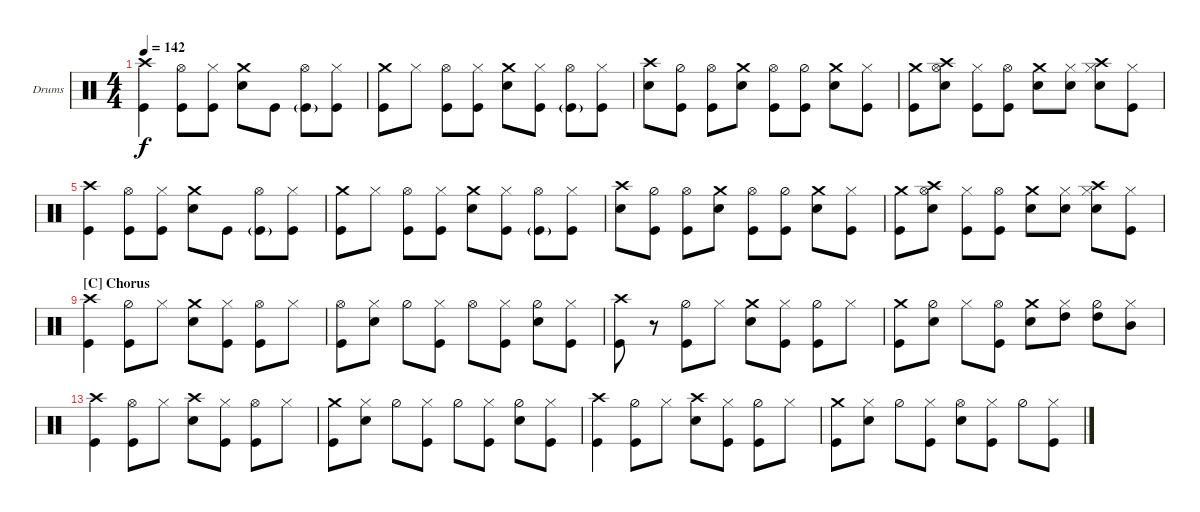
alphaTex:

\bracketExtendMode nobrackets
\firstSystemTrackNameOrientation horizontal
\otherSystemsTrackNameOrientation horizontal
\defaultBarNumberDisplay FirstOfSystem
\track ("Drumkit" "Drums") {instrument percussion}
\staff {score}
\articulation defaults
\ts (4 4)
\tempo 142
\clef neutral
\ks c
("Kick (hit)" "Crash high (hit)").4{dy f} ("Hi-Hat (open)" "Kick (hit)").8 ("Hi-Hat (closed)" "Kick (hit)").8 ("Snare (hit) 2" "Crash medium (hit)").8 "Kick (hit)".8 ("Hi-Hat (open)" "Kick (hit)"{g}).8 ("Hi-Hat (closed)" "Kick (hit)").8 |
("Kick (hit)" "Crash medium (hit)").8 "Hi-Hat (closed)".8 ("Kick (hit)" "Hi-Hat (open)").8 ("Hi-Hat (closed)" "Kick (hit)").8 ("Snare (hit) 2" "Crash medium (hit)").8 ("Kick (hit)" "Hi-Hat (closed)").8 ("Hi-Hat (open)" "Kick (hit)"{g}).8 ("Hi-Hat (closed)" "Kick (hit)").8 |
("Snare (hit) 2" "Crash high (hit)").8 ("Hi-Hat (half)" "Kick (hit)").8 ("Hi-Hat (open)" "Kick (hit)").8 ("Snare (hit) 2" "Crash medium (hit)").8 ("Hi-Hat (open)" "Kick (hit)").8 ("Hi-Hat (half)" "Kick (hit)").8 ("Snare (hit) 2" "Crash medium (hit)").8 ("Hi-Hat (closed)" "Kick (hit)").8 |
("Kick (hit)" "Crash medium (hit)").8 ("Snare (hit) 2" "Hi-Hat (open)" "Crash high (hit)").8 ("Hi-Hat (closed)" "Kick (hit)").8 ("Hi-Hat (open)" "Kick (hit)").8 ("Snare (hit) 2" "Crash medium (hit)").8 ("Hi-Hat (closed)" "Snare (hit) 2").8 ("Hi-Hat (closed)" "Snare (hit) 2" "Crash high (hit)").8 ("Hi-Hat (closed)" "Kick (hit)").8 |
("Kick (hit)" "Crash high (hit)").4 ("Hi-Hat (open)" "Kick (hit)").8 ("Hi-Hat (closed)" "Kick (hit)").8 ("Snare (hit) 2" "Crash medium (hit)").8 "Kick (hit)".8 ("Hi-Hat (open)" "Kick (hit)"{g}).8 ("Hi-Hat (closed)" "Kick (hit)").8 |
("Kick (hit)" "Crash medium (hit)").8 "Hi-Hat (closed)".8 ("Kick (hit)" "Hi-Hat (open)").8 ("Hi-Hat (closed)" "Kick (hit)").8 ("Snare (hit) 2" "Crash medium (hit)").8 ("Kick (hit)" "Hi-Hat (closed)").8 ("Hi-Hat (open)" "Kick (hit)"{g}).8 ("Hi-Hat (closed)" "Kick (hit)").8 |
("Snare (hit) 2" "Crash high (hit)").8 ("Hi-Hat (half)" "Kick (hit)").8 ("Hi-Hat (open)" "Kick (hit)").8 ("Snare (hit) 2" "Crash medium (hit)").8 ("Hi-Hat (open)" "Kick (hit)").8 ("Hi-Hat (half)" "Kick (hit)").8 ("Snare (hit) 2" "Crash medium (hit)").8 ("Hi-Hat (closed)" "Kick (hit)").8 |
("Kick (hit)" "Crash medium (hit)").8 ("Snare (hit) 2" "Hi-Hat (open)" "Crash high (hit)").8 ("Hi-Hat (closed)" "Kick (hit)").8 ("Hi-Hat (open)" "Kick (hit)").8 ("Snare (hit) 2" "Crash medium (hit)").8 ("Hi-Hat (closed)" "Snare (hit) 2").8 ("Hi-Hat (closed)" "Snare (hit) 2" "Crash high (hit)").8 ("Hi-Hat (closed)" "Kick (hit)").8 |
\section ("C" "Chorus")
("Kick (hit)" "Crash high (hit)").4 ("Hi-Hat (half)" "Kick (hit)").8 "Hi-Hat (closed)".8 ("Snare (hit) 2" "Crash medium (hit)").8 ("Kick (hit)" "Hi-Hat (closed)").8 ("Hi-Hat (open)" "Kick (hit)").8 "Hi-Hat (closed)".8 |
("Kick (hit)" "Hi-Hat (open)").8 ("Hi-Hat (closed)" "Snare (hit) 2").8 "Hi-Hat (half)".8 ("Hi-Hat (closed)" "Kick (hit)").8 "Hi-Hat (open)".8 ("Kick (hit)" "Hi-Hat (closed)").8 ("Snare (hit) 2" "Hi-Hat (half)").8 ("Hi-Hat (closed)" "Kick (hit)").8 |
("Crash high (hit)" "Kick (hit)").8 r.8 ("Hi-Hat (half)" "Kick (hit)").8 "Hi-Hat (closed)".8 ("Snare (hit) 2" "Crash medium (hit)").8 ("Kick (hit)" "Hi-Hat (closed)").8 ("Hi-Hat (half)" "Kick (hit)").8 "Hi-Hat (closed)".8 |
("Kick (hit)" "Crash medium (hit)").8 ("Hi-Hat (half)" "Snare (hit) 2").8 "Hi-Hat (closed)".8 ("Hi-Hat (open)" "Kick (hit)").8 ("Snare (hit) 2" "Crash medium (hit)").8 ("High Tom (hit)" "Hi-Hat (closed)").8 ("High Tom (hit)" "Hi-Hat (half)").8 ("Hi-Hat (closed)" "Mid Tom (hit)").8 |
("Crash high (hit)" "Kick (hit)").4 ("Hi-Hat (open)" "Kick (hit)").8 "Hi-Hat (closed)".8 ("Snare (hit) 2" "Crash high (hit)").8 ("Hi-Hat (closed)" "Kick (hit)").8 ("Hi-Hat (open)" "Kick (hit)").8 "Hi-Hat (closed)".8 |
("Kick (hit)" "Crash medium (hit)").8 ("Hi-Hat (closed)" "Snare (hit) 2").8 "Hi-Hat (half)".8 ("Hi-Hat (closed)" "Kick (hit)").8 "Hi-Hat (half)".8 ("Kick (hit)" "Hi-Hat (closed)").8 ("Snare (hit) 2" "Hi-Hat (half)").8 ("Hi-Hat (closed)" "Kick (hit)").8 |
("Crash high (hit)" "Kick (hit)").4 ("Hi-Hat (half)" "Kick (hit)").8 "Hi-Hat (closed)".8 ("Snare (hit) 2" "Crash high (hit)").8 ("Hi-Hat (closed)" "Kick (hit)").8 ("Hi-Hat (half)" "Kick (hit)").8 "Hi-Hat (closed)".8 |
("Kick (hit)" "Crash medium (hit)").8 ("Hi-Hat (closed)" "Snare (hit) 2").8 "Hi-Hat (half)".8 ("Hi-Hat (closed)" "Kick (hit)").8 ("Snare (hit) 2" "Hi-Hat (open)").8 ("Kick (hit)" "Hi-Hat (closed)").8 "Hi-Hat (half)".8 ("Kick (hit)" "Hi-Hat (closed)").8
